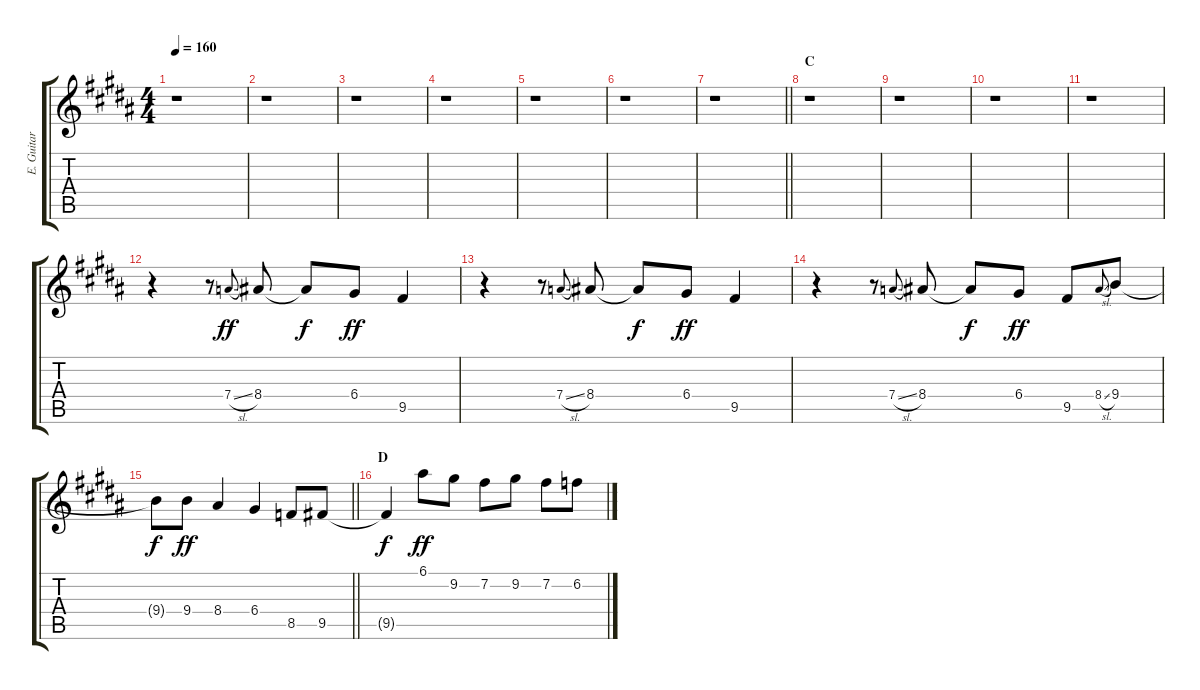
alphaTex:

\track ("E. Guitar I" "E. Guitar ") {instrument overdrivenguitar}
\staff {score tabs}
\tuning (E4 B3 G3 D3 A2 E2) {hide}
\ts (4 4)
\tempo 160
\clef g2
\ks b
r.1{dy ff} |
r.1 |
r.1 |
r.1 |
r.1 |
r.1 |
\barLineRight lightlight
r.1 |
\section ("" "C")
r.1 |
r.1 |
r.1 |
r.1 |
r.4 r.8 7.4{sl}.8{gr onbeat} 8.4.8 8.4{t}.8{dy f} 6.4.8{dy ff} 9.5.4 |
r.4 r.8 7.4{sl}.8{gr onbeat} 8.4.8 8.4{t}.8{dy f} 6.4.8{dy ff} 9.5.4 |
r.4 r.8 7.4{sl}.8{gr onbeat} 8.4.8 8.4{t}.8{dy f} 6.4.8{dy ff} 9.5.8 8.4{sl}.8{gr onbeat} 9.4.8 |
\barLineRight lightlight
9.4{t}.8{dy f} 9.4.8{dy ff} 8.4.4 6.4.4 8.5.8 9.5.8 |
\section ("" "D")
9.5{t}.4{dy f} 6.1.8{dy ff} 9.2.8 7.2.8 9.2.8 7.2.8 6.2.8
